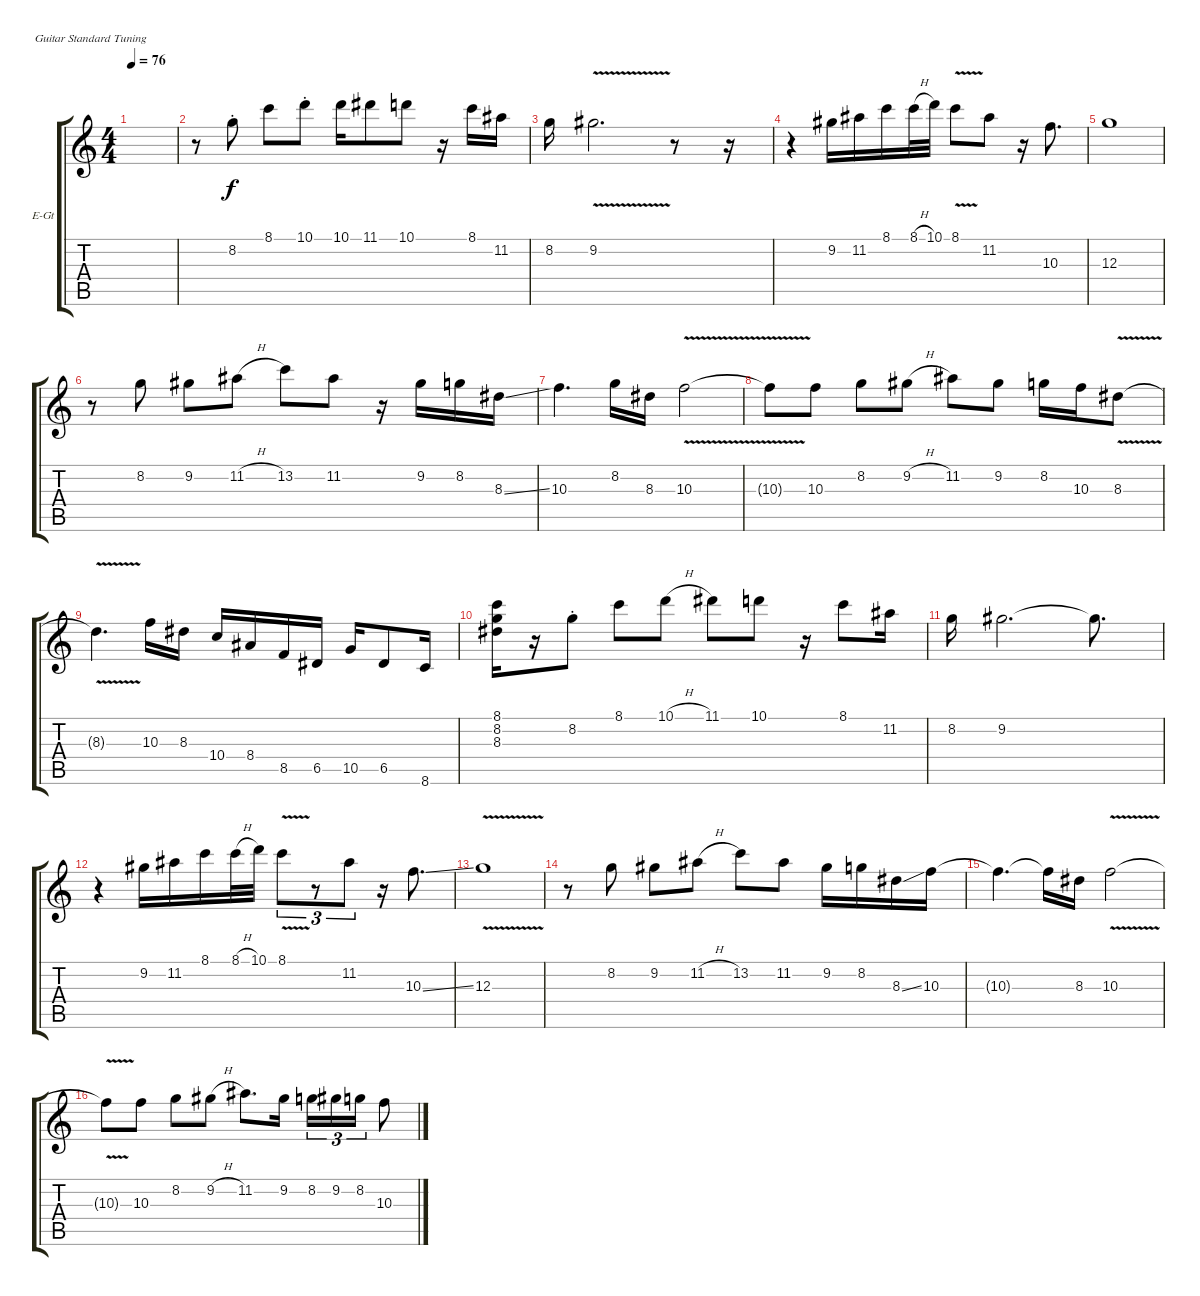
\bracketExtendMode groupsimilarinstruments
\firstSystemTrackNameOrientation horizontal
\otherSystemsTrackNameOrientation horizontal
\track ("Solo Guitar" "E-Gt") {instrument overdrivenguitar}
\staff {score tabs}
\tuning (E4 B3 G3 D3 A2 E2)
\ts (4 4)
\tempo 76
\clef g2
\ks c
|
r.8 8.2{st}.8 8.1.8 10.1{st}.8 10.1.16 11.1.8 10.1.8 r.16 8.1.16 11.2.16 |
8.2.16 9.2{v}.2{d} r.8 r.16 |
r.4 9.2.16 11.2.16 8.1.16 8.1{h}.32 10.1.32 8.1{v}.8 11.2.8 r.16 10.3.8{d} |
12.3.1 |
r.8 8.2.8 9.2.8 11.2{h}.8 13.2.8 11.2.8 r.16 9.2.16 8.2.16 8.3{ss}.16 |
10.3.4{d} 8.2.16 8.3.16 10.3{v}.2 |
10.3{v t}.8 10.3.8 8.2.8 9.2{h}.8 11.2.8 9.2.8 8.2.16 10.3.16 8.3{v}.8 |
8.3{v t}.4{d} 10.3.16 8.3.16 10.4.16 8.4.16 8.5.16 6.5.16 10.5.16 6.5.8 8.6.16 |
(8.1 8.2 8.3).16 r.16 8.2{st}.8 8.1.8 10.1{h}.8 11.1.8 10.1.8 r.16 8.1.8 11.2.16 |
8.2.16 9.2.2{d} 9.2{t}.8{d} |
r.4 9.2.16 11.2.16 8.1.16 8.1{h}.32 10.1.32 8.1{v}.8{tu (3 2)} r.8{tu (3 2)} 11.2.8{tu (3 2)} r.16 10.3{ss}.8{d} |
12.3{v}.1 |
r.8 8.2.8 9.2.8 11.2{h}.8 13.2.8 11.2.8 9.2.16 8.2.16 8.3{ss}.16 10.3.16 |
10.3{t}.4{d} 10.3{t}.16 8.3.16 10.3{v}.2 |
10.3{v t}.8 10.3.8 8.2.8 9.2{h}.8 11.2.8{d} 9.2.16 8.2.16{tu (3 2)} 9.2.16{tu (3 2)} 8.2.16{tu (3 2)} 10.3{ss}.8
